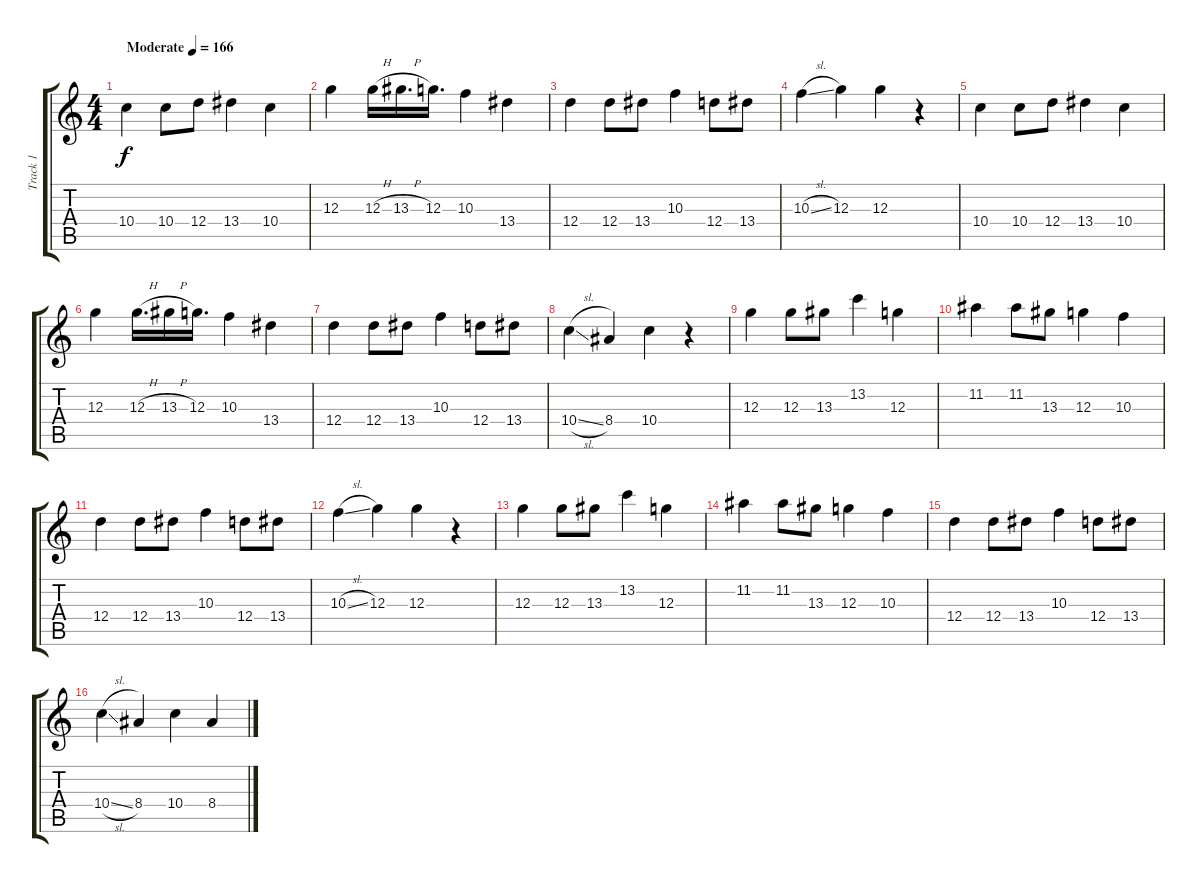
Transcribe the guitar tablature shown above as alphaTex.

\track ("Track 1" "Track 1") {instrument distortionguitar}
\staff {score tabs}
\tuning (E4 B3 G3 D3 A2 E2) {hide}
\ts (4 4)
\tempo (166 "Moderate")
\clef g2
\ks c
10.4.4{dy f instrument distortionguitar} 10.4.8 12.4.8 13.4.4 10.4.4 |
12.3.4 12.3{h}.16 13.3{h}.16{d} 12.3.16{d} 10.3.4 13.4.4 |
12.4.4 12.4.8 13.4.8 10.3.4 12.4.8 13.4.8 |
10.3{sl}.4 12.3.4 12.3.4 r.4 |
10.4.4 10.4.8 12.4.8 13.4.4 10.4.4 |
12.3.4 12.3{h}.16{d} 13.3{h}.16 12.3.16{d} 10.3.4 13.4.4 |
12.4.4 12.4.8 13.4.8 10.3.4 12.4.8 13.4.8 |
10.4{sl}.4 8.4.4 10.4.4 r.4 |
12.3.4 12.3.8 13.3.8 13.2.4 12.3.4 |
11.2.4 11.2.8 13.3.8 12.3.4 10.3.4 |
12.4.4 12.4.8 13.4.8 10.3.4 12.4.8 13.4.8 |
10.3{sl}.4 12.3.4 12.3.4 r.4 |
12.3.4 12.3.8 13.3.8 13.2.4 12.3.4 |
11.2.4 11.2.8 13.3.8 12.3.4 10.3.4 |
12.4.4 12.4.8 13.4.8 10.3.4 12.4.8 13.4.8 |
10.4{sl}.4 8.4.4 10.4.4 8.4.4
